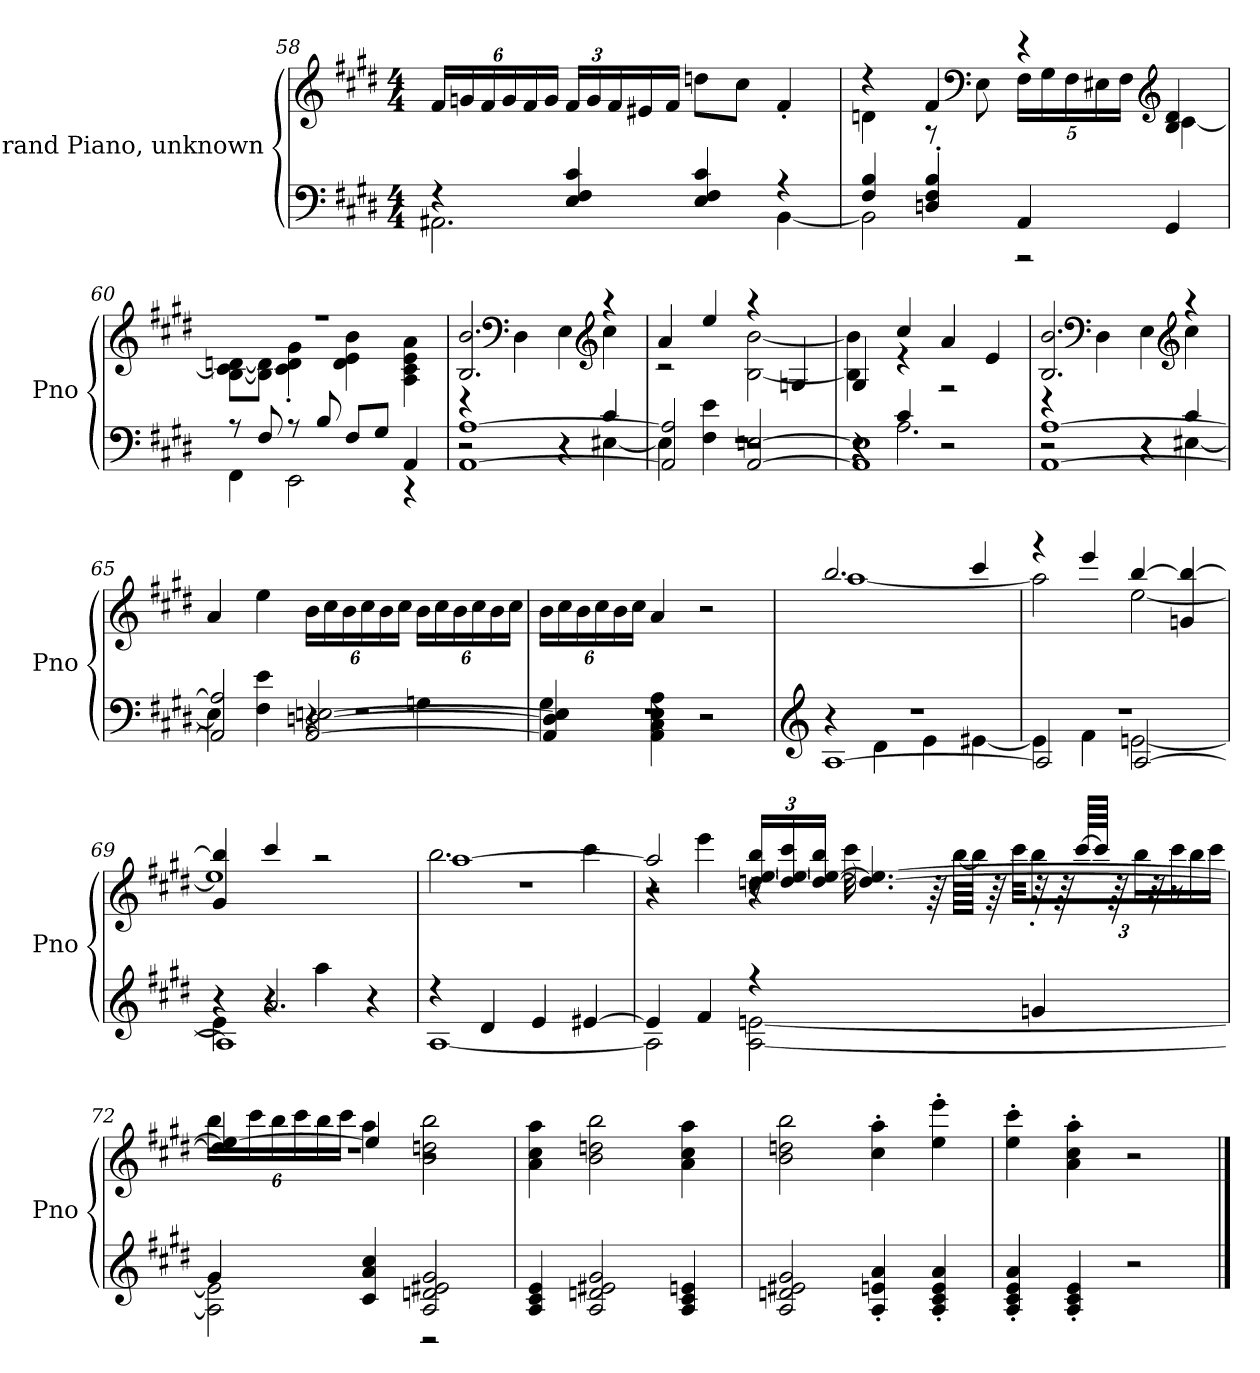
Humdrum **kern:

**kern	**kern
*part1	*part1
*staff2	*staff1
*I"Grand Piano, unknown	*
*I'Pno	*
!!LO:LB:g=z
*clefF4	*clefG2
*k[f#c#g#d#]	*k[f#c#g#d#]
*M4/4	*M4/4
=58	=58
*^	*
*	*	*Xbrackettup
4r	2.AA#X\	24f#/LL
.	.	24gn/
.	.	24f#/
.	.	24g/
.	.	24f#/
.	.	24g/JJ
4E/ 4F#/ 4c#/	.	24f#/LL
.	.	24g/
.	.	24f#/
.	.	16e#X/
.	.	16f#/JJ
4E/ 4F#/ 4c#/	.	8ddn\L
.	.	8cc#\J
4r	[4BB\	4f#'/
=59	=59	=59
*	*	*^
4F#/ 4B/	2BB\]	4r	4dn\
4Dn/' 4F#/' 4B/'	.	4f#/	8r
*	*	*clefF4	*
.	.	.	8E\
4AA/	2r	4r	20F#\LL
.	.	.	20G#\
.	.	.	20F#\
.	.	.	20E#X\
.	.	.	20F#\JJ
*	*	*clefG2	*
4GG#/	.	4B/ 4d/	[4c#\
=60	=60	=60	=60
8r	4FF#\	1r	[8B\ 8c#\] [8dn\L
8F#/	.	.	8B\] 8d\]J
8r	2EE\	.	4c#\' 4d\' 4g#\'
8B/	.	.	.
8F#/L	.	.	4d\ 4e\ 4b\
8G#/J	.	.	.
4AA/	4r	.	4A\ 4c#\ 4e\ 4a\
!!LO:LB:g=z	!!
=61	=61	=61	=61
*	*^	*	*
2r	2r	[1AA [1A	2.B/ 2.b/	4r
*	*	*	*clefF4	*
.	.	.	.	4D#\
4r	4r	.	.	4E\
*	*	*	*clefG2	*
4c#/	[4E#X\	.	4r	4cc#\
=62	=62	=62	=62	=62
1r	4E#\]	2AA/] 2A/]	4a/	2r
.	4F#\ 4e\	.	4ee/	.
.	2r	[2AA/ [2En/	4r	[2B\ [2b\
.	.	.	4Gn/	.
=63	=63	=63	=63	=63
4r	4r	1AA] 1E]	4G#/	4B\] 4b\]
4c#/	2.A\	.	4cc#/	4r
2r	.	.	4a/	2r
.	.	.	4e/	.
=64	=64	=64	=64	=64
2r	2r	[1AA [1A	2.B/ 2.b/	4r
*	*	*	*clefF4	*
.	.	.	.	4D#\
4r	4r	.	.	4E\
*	*	*	*clefG2	*
4c#/	[4E#X\	.	4r	4cc#\
*	*	*	*v	*v
!!LO:LB:g=z
=65	=65	=65	=65
1r	4E#\]	2AA/] 2A/]	4a/
.	4F#\ 4e\	.	4ee\
.	4r	[2AA/ [2Dn/ [2En/	24b\LL
.	.	.	24cc#\
.	.	.	24b\
.	.	.	24cc#\
.	.	.	24b\
.	.	.	24cc#\JJ
.	4Gn\	.	24b\LL
.	.	.	24cc#\
.	.	.	24b\
.	.	.	24cc#\
.	.	.	24b\
.	.	.	24cc#\JJ
=66	=66	=66	=66
1r	4G#\	4AA/] 4D/] 4E/]	24b\LL
.	.	.	24cc#\
.	.	.	24b\
.	.	.	24cc#\
.	.	.	24b\
.	.	.	24cc#\JJ
.	4AA\ 4C#\ 4E\ 4A\	4r	4a/
.	2r	2r	2r
=67	=67	=67	=67
*clefG2	*	*	*
*	*	*	*^
1r	4r	[1A	2.bb/	[1aa
.	4d#\	.	.	.
.	4e\	.	.	.
.	[4e#X\	.	4ccc#/	.
=68	=68	=68	=68	=68
1r	4e#\]	2A/]	4r	2aa\]
.	4f#\	.	4eee/	.
.	[2en\	[2A/	[4bb/	[2ee\
.	.	.	4gn/ 4bb/_	.
=69	=69	=69	=69	=69
4r	4e\]	1A]	4g#/ 4bb/]	1ee]
2.a/	4r	.	4ccc#/	.
.	4aa\	.	2r	.
.	4r	.	.	.
*	*v	*v	*	*
!!LO:LB:g=z
=70	=70	=70	=70
*	*	*	*^
4r	[1A	1r	2.bb\	[1aa
4d#/	.	.	.	.
4e/	.	.	.	.
[4e#X/	.	.	4ccc#\	.
=71	=71	=71	=71	=71
4e#/]	2A\]	2r	4r	2aa/]
4f#/	.	.	4eee\	.
4r	[2A\ [2en\	4r	8r	[24ddn/ [24ee/ 24bb/LL
.	.	.	.	24dd/_ 24ee/_ 24ccc#/
.	.	.	.	24dd/_ 24ee/_ 24bb/JJ
.	.	.	32ccc#\	4.dd/_ 4.ee/_
.	.	.	64r	.
.	.	.	[64bb\LLLL	.
.	.	.	64bb\JJJJ]	.
.	.	.	64r	.
.	.	.	32ccc#\KKL	.
4gn/	.	32r	12bb'\	.
.	.	64r	.	.
.	.	[64ccc#/LLLL	.	.
.	.	64ccc#/JJJJ]	.	.
.	.	64r	.	.
.	.	.	24bb\L	.
.	.	32r	.	.
.	.	8r	24ccc#\	.
.	.	.	24bb\	.
.	.	.	24ccc#\JJ	.
!!LO:PB:g=z	!!	!!
=72	=72	=72	=72	=72
4g#/	2A\] 2e\]	1r	24bb\LL	4dd/] 4ee/_
.	.	.	24ccc#\	.
.	.	.	24bb\	.
.	.	.	24ccc#\	.
.	.	.	24bb\	.
.	.	.	24ccc#\JJ	.
4c#/ 4a/ 4cc#/	.	.	4aa\	4ee/]
2A/ 2dn/ 2e#X/ 2g#/	2r	.	2b\ 2ddn\ 2bb\	2r
*v	*v	*	*	*
*	*v	*v	*v
=73	=73
4A/ 4c#/ 4e/	4a\ 4cc#\ 4aa\
2A/ 2dn/ 2e#X/ 2g#/	2b\ 2ddn\ 2bb\
4A/ 4c#/ 4en/	4a\ 4cc#\ 4aa\
=74	=74
2A/ 2dn/ 2e#X/ 2g#/	2b\ 2ddn\ 2bb\
4A/' 4en/' 4a/'	4cc#\' 4aa\'
4A/' 4c#/' 4e/' 4a/'	4ee\' 4eee\'
=75	=75
4A/' 4c#/' 4e/' 4a/'	4ee\' 4ccc#\'
4A/' 4c#/' 4e/'	4a\' 4cc#\' 4aa\'
2r	2r
==	==
*-	*-
